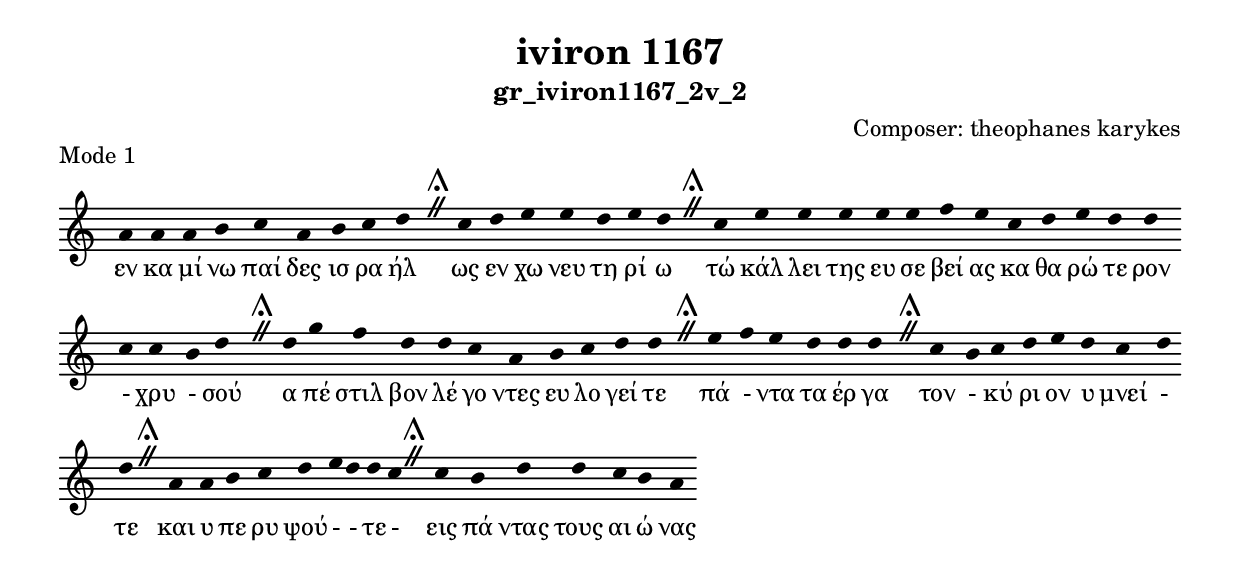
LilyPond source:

\include "gregorian.ly"

	\header {
 	  title = "iviron 1167"
	  subtitle = "gr_iviron1167_2v_2"
	  composer = "Composer: theophanes karykes"
	  piece = "Mode 1"
	}

	chant = {
	  a'4 a'4 a'4 b'4 c''4 a'4 b'4 c''4 d''4 \divisioMaior
 c''4 d''4 e''4 e''4 d''4 e''4 d''4 \divisioMaior
 c''4 e''4 e''4 e''4 e''4 e''4 f''4 e''4 c''4 d''4 e''4 d''4 d''4 c''4 c''4 b'4 d''4 \divisioMaior
 d''4 g''4 f''4 d''4 d''4 c''4 a'4 b'4 c''4 d''4 d''4 \divisioMaior
 e''4 f''4 e''4 d''4 d''4 d''4 \divisioMaior
 c''4 b'4 c''4 d''4 e''4 d''4 c''4 d''4 d''4 \divisioMaior
 a'4 a'4 b'4 c''4 d''4 e''4 d''4 d''4 c''4 \divisioMaior
 c''4 b'4 d''4 d''4 c''4 b'4 a'4\finalis
	}

	verba = \lyricmode {εν κα μί νω παί δες ισ ρα ήλ 
ως εν χω νευ τη ρί ω 
τώ κάλ λει της ευ σε βεί ας κα θα ρώ τε ρον - χρυ - σού 
α πέ στιλ βον λέ γο ντες ευ λο γεί τε 
πά - ντα τα έρ γα 
τον - κύ ρι ον υ μνεί - τε 
και υ πε ρυ ψού -  - τε - 
εις πά ντας τους αι ώ νας 
	}


	\score {
	  \new Staff <<
	  \new Voice = "melody" \chant
	  \new Lyrics = "one" \lyricsto melody \verba
	  >>
	  \layout {
	    \context {
	      \Staff
	      \remove "Time_signature_engraver"
	      \remove "Bar_engraver"
	    }
	    \context {
	      \Voice
	      \remove "Stem_engraver"
	    }
	  }
	}